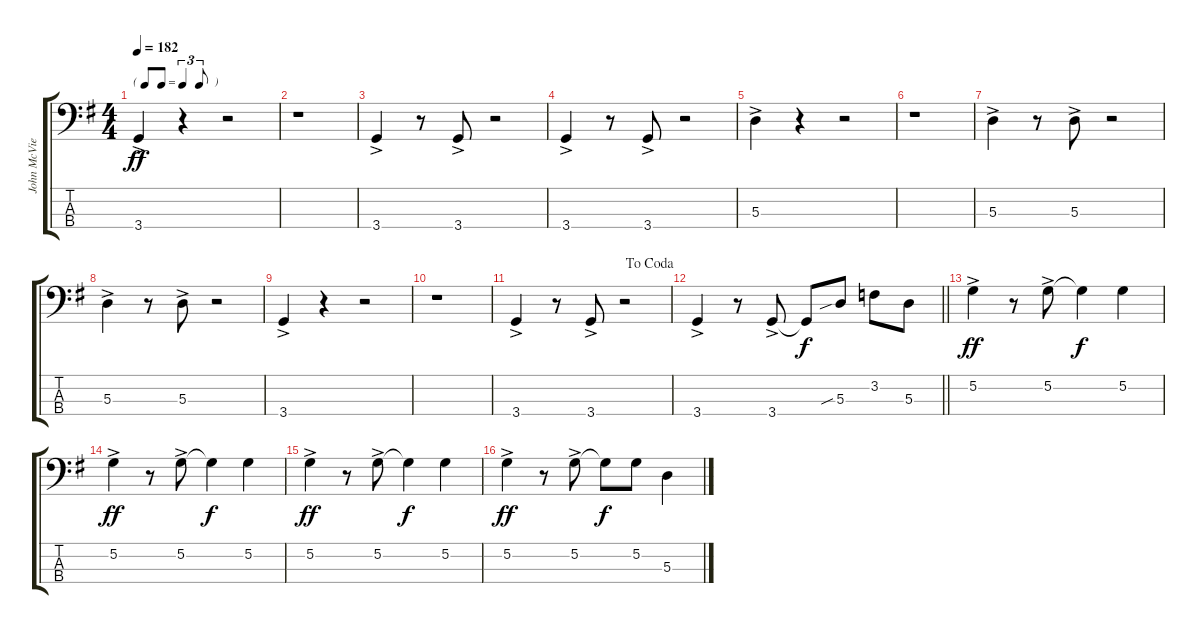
\track ("John McVie - Bass                       " "John McVie") {instrument electricbassfinger}
\staff {score tabs}
\tuning (G2 D2 A1 E1) {hide}
\ts (4 4)
\tf triplet8th
\tempo 182
\clef f4
\ks g
3.4{ac}.4{dy ff instrument electricbassfinger} r.4 r.2 |
r.1 |
3.4{ac}.4 r.8 3.4{ac}.8 r.2 |
3.4{ac}.4 r.8 3.4{ac}.8 r.2 |
5.3{ac}.4 r.4 r.2 |
r.1 |
5.3{ac}.4 r.8 5.3{ac}.8 r.2 |
5.3{ac}.4 r.8 5.3{ac}.8 r.2 |
3.4{ac}.4 r.4 r.2 |
r.1 |
\jump dacoda
3.4{ac}.4 r.8 3.4{ac}.8 r.2 |
\barLineRight lightlight
3.4{ac}.4 r.8 3.4{ac}.8 3.4{t}.8{dy f} 5.3{sib}.8 3.2.8 5.3.8 |
5.2{ac}.4{dy ff} r.8 5.2{ac}.8 5.2{t}.4{dy f} 5.2.4 |
5.2{ac}.4{dy ff} r.8 5.2{ac}.8 5.2{t}.4{dy f} 5.2.4 |
5.2{ac}.4{dy ff} r.8 5.2{ac}.8 5.2{t}.4{dy f} 5.2.4 |
5.2{ac}.4{dy ff} r.8 5.2{ac}.8 5.2{t}.8{dy f} 5.2.8 5.3.4
